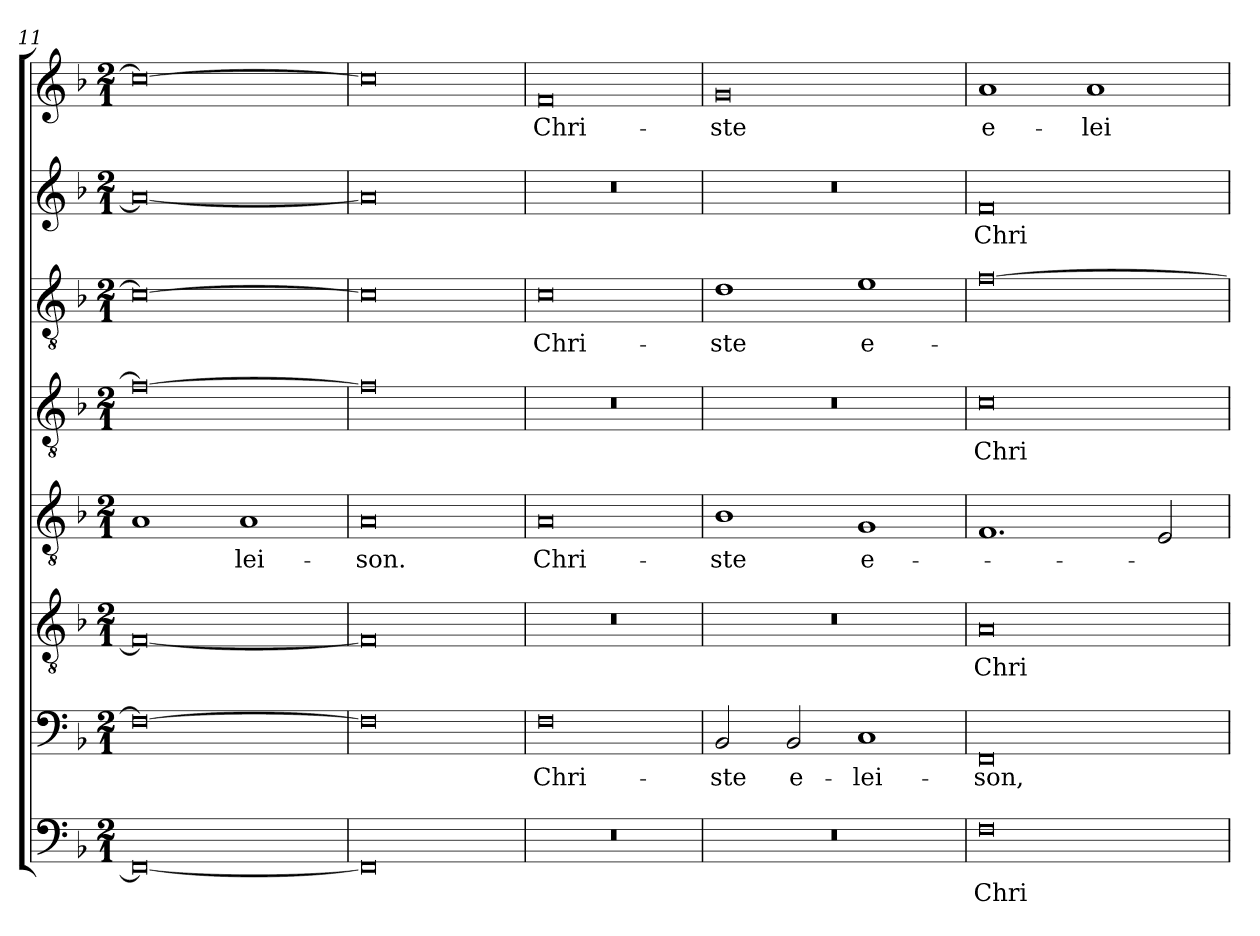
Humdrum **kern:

**kern	**text	**kern	**text	**kern	**text	**kern	**text	**kern	**text	**kern	**text	**kern	**text	**kern	**text
*part8	*part8	*part7	*part7	*part6	*part6	*part5	*part5	*part4	*part4	*part3	*part3	*part2	*part2	*part1	*part1
*staff8	*staff8	*staff7	*staff7	*staff6	*staff6	*staff5	*staff5	*staff4	*staff4	*staff3	*staff3	*staff2	*staff2	*staff1	*staff1
*clefF4	*	*clefF4	*	*clefGv2	*	*clefGv2	*	*clefGv2	*	*clefGv2	*	*clefG2	*	*clefG2	*
*k[b-]	*	*k[b-]	*	*k[b-]	*	*k[b-]	*	*k[b-]	*	*k[b-]	*	*k[b-]	*	*k[b-]	*
*F:	*	*F:	*	*F:	*	*F:	*	*F:	*	*F:	*	*F:	*	*F:	*
*M2/1	*	*M2/1	*	*M2/1	*	*M2/1	*	*M2/1	*	*M2/1	*	*M2/1	*	*M2/1	*
=11	=11	=11	=11	=11	=11	=11	=11	=11	=11	=11	=11	=11	=11	=11	=11
0FF_	.	0F_	.	0F_	.	1A	.	0f_	.	0c_	.	0a_	.	0cc_	.
!	!	!	!	!	!	!	!LO:LY:b	!	!	!	!	!	!	!	!
.	.	.	.	.	.	1A	lei-	.	.	.	.	.	.	.	.
=12	=12	=12	=12	=12	=12	=12	=12	=12	=12	=12	=12	=12	=12	=12	=12
!	!	!	!	!	!	!	!LO:LY:b	!	!	!	!	!	!	!	!
0FF]	.	0F]	.	0F]	.	0A	-son.	0f]	.	0c]	.	0a]	.	0cc]	.
!!LO:PB:g=z
=13!	=13!	=13!	=13!	=13!	=13!	=13!	=13!	=13!	=13!	=13!	=13!	=13!	=13!	=13!	=13!
!	!	!	!LO:LY:b	!	!	!	!LO:LY:b	!	!	!	!LO:LY:b	!	!	!	!LO:LY:b
0r	.	0F	Chri-	0r	.	0A	Chri-	0r	.	0c	Chri-	0r	.	0f	Chri-
=14	=14	=14	=14	=14	=14	=14	=14	=14	=14	=14	=14	=14	=14	=14	=14
!	!	!	!LO:LY:b	!	!	!	!LO:LY:b	!	!	!	!LO:LY:b	!	!	!	!LO:LY:b
0r	.	2BB-/	-ste	0r	.	1B-	-ste	0r	.	1d	-ste	0r	.	0g	-ste
!	!	!	!LO:LY:b	!	!	!	!	!	!	!	!	!	!	!	!
.	.	2BB-/	e-	.	.	.	.	.	.	.	.	.	.	.	.
!	!	!	!LO:LY:b	!	!	!	!LO:LY:b	!	!	!	!LO:LY:b	!	!	!	!
.	.	1C	-lei-	.	.	1G	e-	.	.	1e	e-	.	.	.	.
=15	=15	=15	=15	=15	=15	=15	=15	=15	=15	=15	=15	=15	=15	=15	=15
!	!LO:LY:b	!	!LO:LY:b	!	!LO:LY:b	!	!	!	!LO:LY:b	!	!	!	!LO:LY:b	!	!LO:LY:b
0F	Chri-	0FF	-son,	0A	Chri-	1.F	.	0c	Chri-	[0f	.	0f	Chri-	1a	e-
!	!	!	!	!	!	!	!	!	!	!	!	!	!	!	!LO:LY:b
.	.	.	.	.	.	.	.	.	.	.	.	.	.	1a	-lei-
.	.	.	.	.	.	2E/	.	.	.	.	.	.	.	.	.
=	=	=	=	=	=	=	=	=	=	=	=	=	=	=	=
*-	*-	*-	*-	*-	*-	*-	*-	*-	*-	*-	*-	*-	*-	*-	*-
